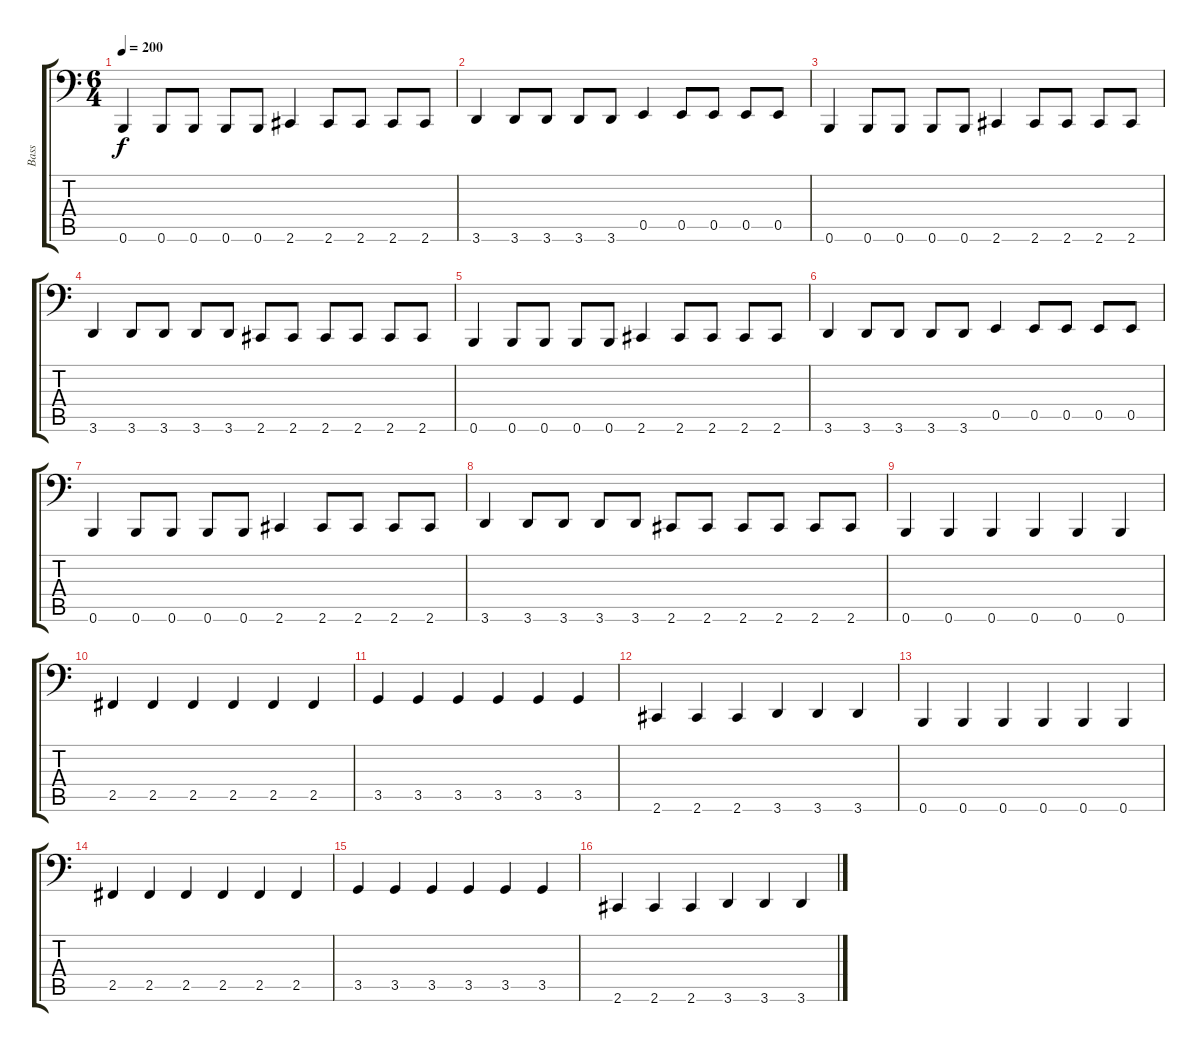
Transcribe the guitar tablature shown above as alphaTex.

\track ("Bass" "Bass") {instrument electricbasspick}
\staff {score tabs}
\tuning (B2 G2 D2 A1 E1 B0) {hide}
\ts (6 4)
\tempo 200
\clef f4
\ks c
0.6.4{dy f} 0.6.8 0.6.8 0.6.8 0.6.8 2.6.4 2.6.8 2.6.8 2.6.8 2.6.8 |
3.6.4 3.6.8 3.6.8 3.6.8 3.6.8 0.5.4 0.5.8 0.5.8 0.5.8 0.5.8 |
0.6.4 0.6.8 0.6.8 0.6.8 0.6.8 2.6.4 2.6.8 2.6.8 2.6.8 2.6.8 |
3.6.4 3.6.8 3.6.8 3.6.8 3.6.8 2.6.8 2.6.8 2.6.8 2.6.8 2.6.8 2.6.8 |
0.6.4 0.6.8 0.6.8 0.6.8 0.6.8 2.6.4 2.6.8 2.6.8 2.6.8 2.6.8 |
3.6.4 3.6.8 3.6.8 3.6.8 3.6.8 0.5.4 0.5.8 0.5.8 0.5.8 0.5.8 |
0.6.4 0.6.8 0.6.8 0.6.8 0.6.8 2.6.4 2.6.8 2.6.8 2.6.8 2.6.8 |
3.6.4 3.6.8 3.6.8 3.6.8 3.6.8 2.6.8 2.6.8 2.6.8 2.6.8 2.6.8 2.6.8 |
0.6.4 0.6.4 0.6.4 0.6.4 0.6.4 0.6.4 |
2.5.4 2.5.4 2.5.4 2.5.4 2.5.4 2.5.4 |
3.5.4 3.5.4 3.5.4 3.5.4 3.5.4 3.5.4 |
2.6.4 2.6.4 2.6.4 3.6.4 3.6.4 3.6.4 |
0.6.4 0.6.4 0.6.4 0.6.4 0.6.4 0.6.4 |
2.5.4 2.5.4 2.5.4 2.5.4 2.5.4 2.5.4 |
3.5.4 3.5.4 3.5.4 3.5.4 3.5.4 3.5.4 |
2.6.4 2.6.4 2.6.4 3.6.4 3.6.4 3.6.4
